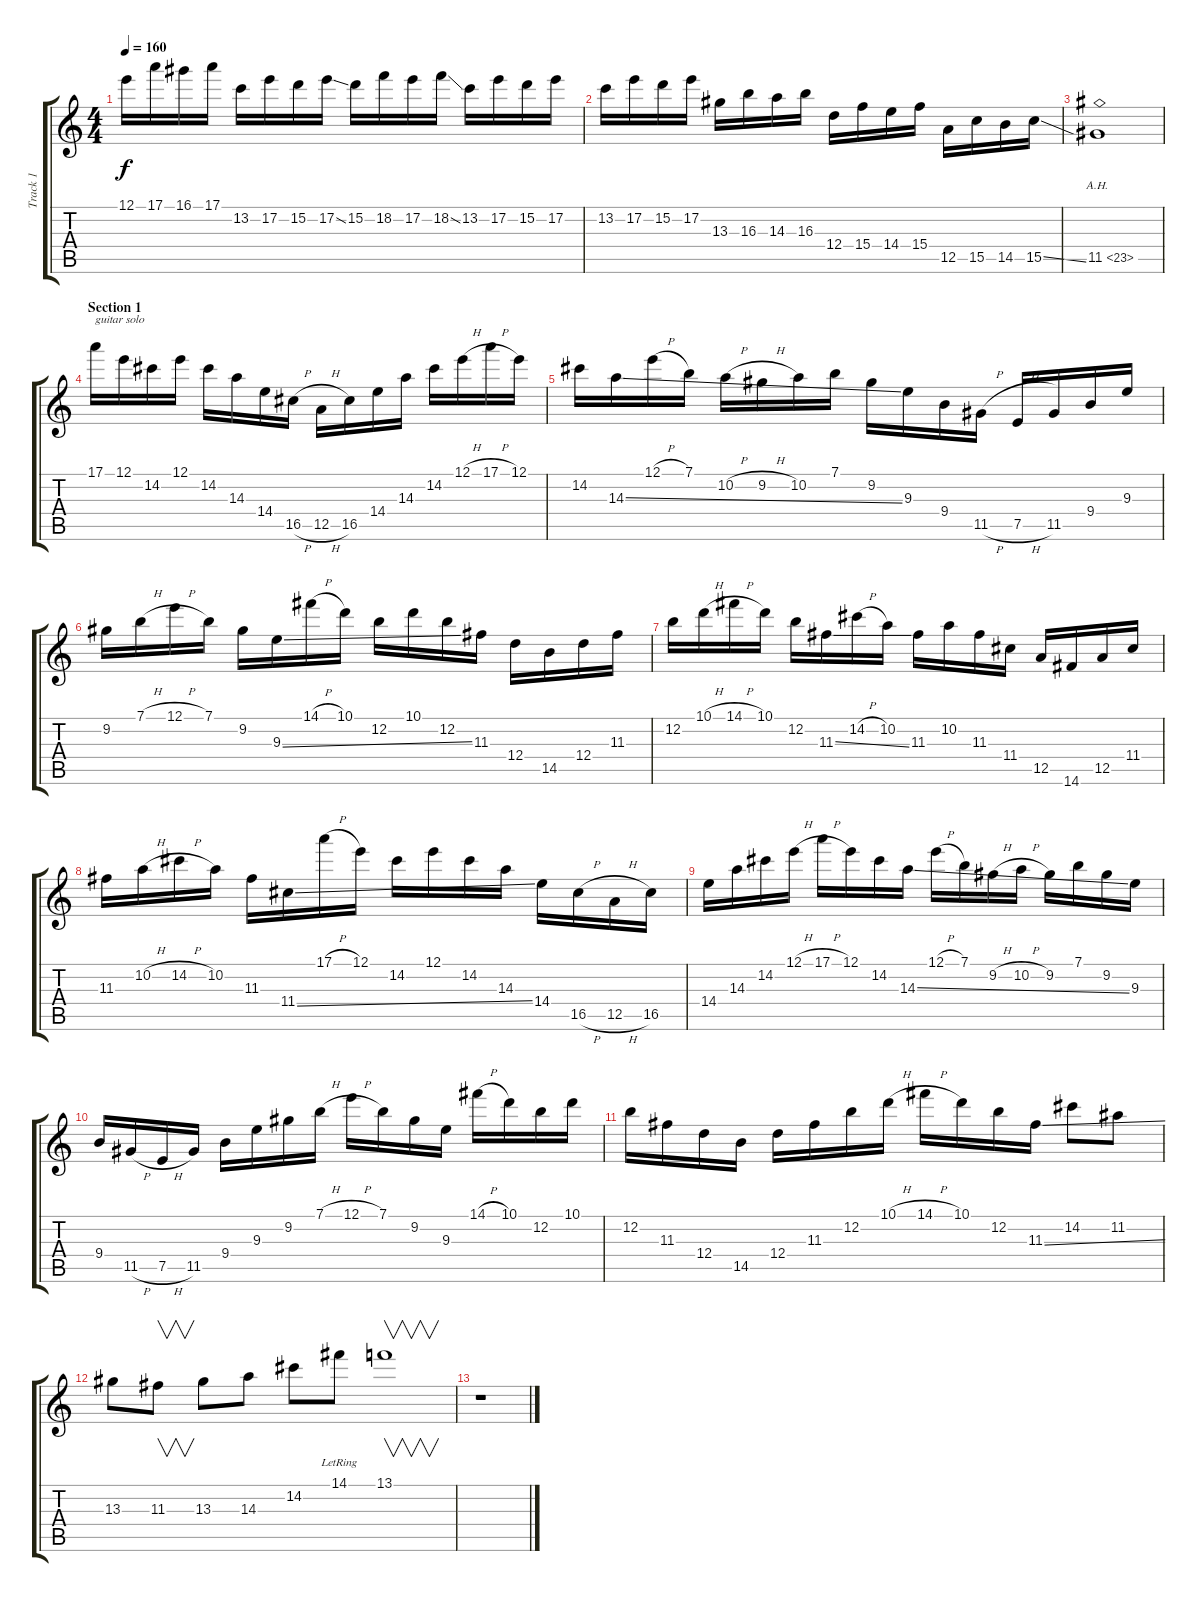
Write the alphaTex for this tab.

\track ("Track 1" "Track 1") {instrument distortionguitar}
\staff {score tabs}
\tuning (E4 B3 G3 D3 A2 E2) {hide}
\ts (4 4)
\tempo 160
\clef g2
\ks c
12.1.16{dy f instrument distortionguitar} 17.1.16 16.1.16 17.1.16 13.2.16 17.2.16 15.2.16 17.2{ss}.16 15.2.16 18.2.16 17.2.16 18.2{ss}.16 13.2.16 17.2.16 15.2.16 17.2.16 |
13.2.16 17.2.16 15.2.16 17.2.16 13.3.16 16.3.16 14.3.16 16.3.16 12.4.16 15.4.16 14.4.16 15.4.16 12.5.16 15.5.16 14.5.16 15.5{ss}.16 |
11.5{ah 12}.1 |
\section ("" "Section 1")
17.1.16{txt "guitar solo"} 12.1.16 14.2.16 12.1.16 14.2.16 14.3.16 14.4.16 16.5{h}.16 12.5{h}.16 16.5.16 14.4.16 14.3.16 14.2.16 12.1{h}.16 17.1{h}.16 12.1.16 |
14.2.16 14.3{ss}.16 12.1{h}.16 7.1.16 10.2{h}.16 9.2{h}.16 10.2.16 7.1.16 9.2.16 9.3.16 9.4.16 11.5{h}.16 7.5{h}.16 11.5.16 9.4.16 9.3.16 |
9.2.16 7.1{h}.16 12.1{h}.16 7.1.16 9.2.16 9.3{ss}.16 14.1{h}.16 10.1.16 12.2.16 10.1.16 12.2.16 11.3.16 12.4.16 14.5.16 12.4.16 11.3.16 |
12.2.16 10.1{h}.16 14.1{h}.16 10.1.16 12.2.16 11.3{ss}.16 14.2{h}.16 10.2.16 11.3.16 10.2.16 11.3.16 11.4.16 12.5.16 14.6.16 12.5.16 11.4.16 |
11.3.16 10.2{h}.16 14.2{h}.16 10.2.16 11.3.16 11.4{ss}.16 17.1{h}.16 12.1.16 14.2.16 12.1.16 14.2.16 14.3.16 14.4.16 16.5{h}.16 12.5{h}.16 16.5.16 |
14.4.16 14.3.16 14.2.16 12.1{h}.16 17.1{h}.16 12.1.16 14.2.16 14.3{ss}.16 12.1{h}.16 7.1.16 9.2{h}.16 10.2{h}.16 9.2.16 7.1.16 9.2.16 9.3.16 |
9.4.16 11.5{h}.16 7.5{h}.16 11.5.16 9.4.16 9.3.16 9.2.16 7.1{h}.16 12.1{h}.16 7.1.16 9.2.16 9.3.16 14.1{h}.16 10.1.16 12.2.16 10.1.16 |
12.2.16 11.3.16 12.4.16 14.5.16 12.4.16 11.3.16 12.2.16 10.1{h}.16 14.1{h}.16 10.1.16 12.2.16 11.3{ss}.16 14.2.8 11.2.8 |
13.3.8 11.3.8{v} 13.3.8 14.3.8 14.2.8 14.1{lr}.8 13.1.1{v} |
r.1
